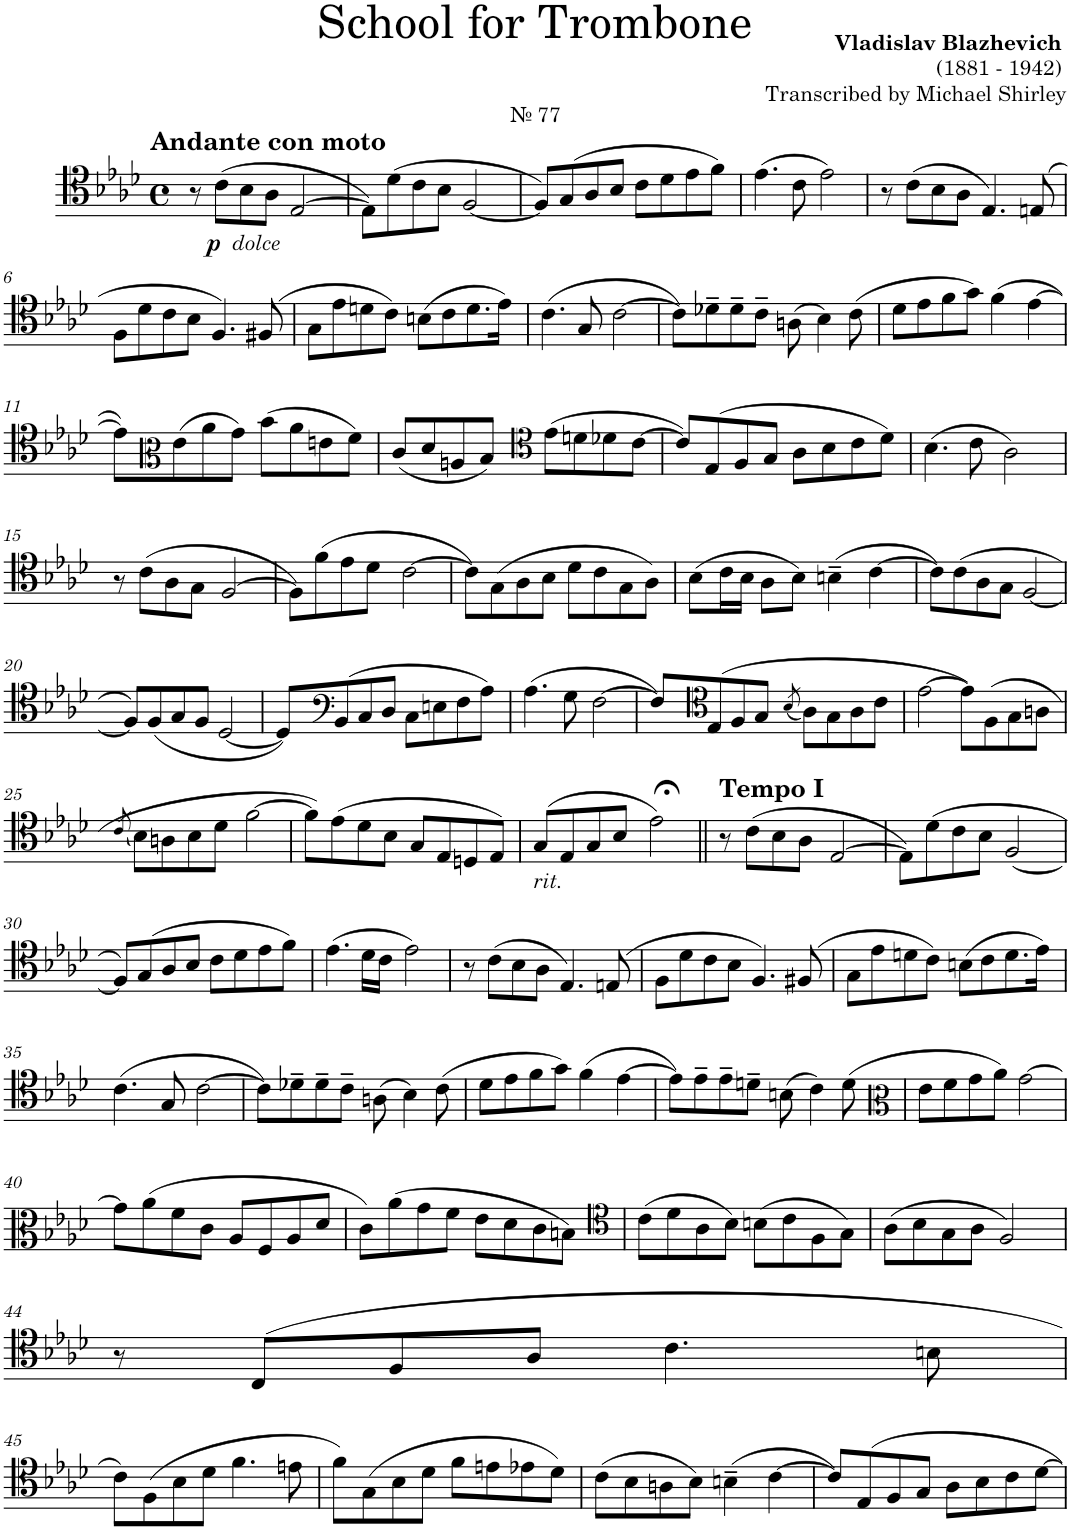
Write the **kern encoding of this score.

**kern	**dynam
*part1	*part1
*staff1	*staff1
*I"Trombone	*
*I'Tbn.	*
*clefC4	*
*k[b-e-a-d-]	*
*M4/4	*
*met(c)	*
=1	=1
!LO:TX:a:t=№ 77	!
!LO:TX:a:B:t=Andante con moto	!
!	!LO:DY:b
8r	p
!LO:TX:b:i:t=dolce	!
(8c\L	.
8B-\	.
8A-\J	.
[2E-/	.
=2	=2
8E-\L])	.
(8d-\	.
8c\	.
8B-\J	.
[2F/	.
=3	=3
8F/L])	.
(8G/	.
8A-/	.
8B-/J	.
8c\L	.
8d-\	.
8e-\	.
8f\J)	.
=4	=4
(4.e-\	.
8c\	.
2e-\)	.
=5	=5
8r	.
(8c\L	.
8B-\	.
8A-\J	.
4.E-/)	.
(8En/	.
!!LO:LB:g=z
=6	=6
8F\L	.
8d-\	.
8c\	.
8B-\J	.
4.F/)	.
(8F#X/	.
=7	=7
8G\L	.
8e-\	.
8dn\	.
8c\J)	.
(8Bn\L	.
8c\	.
8.d\	.
16e-\Jk)	.
=8	=8
(4.c\	.
8G/	.
[2c\	.
=9	=9
8c\L])	.
8d-X~\	.
8d-~\	.
8c~\J	.
(8An\	.
4B-\)	.
(8c\	.
=10	=10
8d-\L	.
8e-\	.
8f\	.
8g\J)	.
(4f\	.
[4e-\	.
!!LO:LB:g=z
=11	=11
8e-\L])	.
*clefC3	*
(8e-\	.
8a-\	.
8g\J)	.
(8b-\L	.
8a-\	.
8en\	.
8f\J)	.
=12	=12
(8c/L	.
8d-/	.
8An/	.
8B-/J)	.
*clefC4	*
(8e-\L	.
8dn\	.
8d-X\	.
[8c\J	.
=13	=13
8c/L])	.
(8E-/	.
8F/	.
8G/J	.
8A-\L	.
8B-\	.
8c\	.
8d-\J)	.
=14	=14
(4.B-\	.
8c\	.
2A-\)	.
!!LO:LB:g=z
=15	=15
8r	.
(8c\L	.
8A-\	.
8G\J	.
[2F/	.
=16	=16
8F\L])	.
(8f\	.
8e-\	.
8d-\J	.
[2c\	.
=17	=17
8c\L])	.
(8G\	.
8A-\	.
8B-\J	.
8d-\L	.
8c\	.
8G\	.
8A-\J)	.
=18	=18
(8B-\L	.
16c\L	.
16B-\JJ	.
8A-\L	.
8B-\J)	.
(4Bn~\	.
[4c\	.
=19	=19
8c\L])	.
(8c\	.
8A-\	.
8G\J	.
[2F/	.
!!LO:LB:g=z
=20	=20
8F/L])	.
(8F/	.
8G/	.
8F/J	.
[2D-/	.
=21	=21
8D-/L])	.
*clefF4	*
(8BB-/	.
8C/	.
8D-/J	.
8C\L	.
8En\	.
8F\	.
8A-\J)	.
=22	=22
(4.A-\	.
8G\	.
[2F\	.
=23	=23
8F/L])	.
*clefC4	*
(8E-/	.
8F/	.
8G/J	.
(8qB-/	.
8A-\L)	.
8G\	.
8A-\	.
8c\J	.
=24	=24
[2e-\	.
8e-\L])	.
(8F\	.
8G\	.
8An\J	.
!!LO:LB:g=z
=25	=25
(8qc/	.
8B-\L)	.
8An\	.
8B-\	.
8d-\J	.
[2f\	.
=26	=26
8f\L])	.
(8e-\	.
8d-\	.
8B-\J	.
8G/L	.
8E-/	.
8Dn/	.
8E-/J)	.
=27	=27
!LO:TX:b:i:t=rit.	!
(>8G/L	.
8E-/	.
8G/	.
8B-/J	.
2e-;<\)	.
=28||	=28||
!LO:TX:a:B:t=Tempo I	!
8r	.
(8c\L	.
8B-\	.
8A-\J	.
[2E-/	.
=29	=29
8E-\L])	.
(8d-\	.
8c\	.
8B-\J	.
[2F/	.
!!LO:LB:g=z
=30	=30
8F/L])	.
(8G/	.
8A-/	.
8B-/J	.
8c\L	.
8d-\	.
8e-\	.
8f\J)	.
=31	=31
(4.e-\	.
16d-\LL	.
16c\JJ	.
2e-\)	.
=32	=32
8r	.
(8c\L	.
8B-\	.
8A-\J	.
4.E-/)	.
(8En/	.
=33	=33
8F\L	.
8d-\	.
8c\	.
8B-\J	.
4.F/)	.
(8F#X/	.
=34	=34
8G\L	.
8e-\	.
8dn\	.
8c\J)	.
(8Bn\L	.
8c\	.
8.d\	.
16e-\Jk)	.
!!LO:LB:g=z
=35	=35
(4.c\	.
8G/	.
[2c\	.
=36	=36
8c\L])	.
8d-X~\	.
8d-~\	.
8c~\J	.
(8An\	.
4B-\)	.
(8c\	.
=37	=37
8d-\L	.
8e-\	.
8f\	.
8g\J)	.
(4f\	.
[4e-\	.
=38	=38
8e-\L])	.
8e-~\	.
8e-~\	.
8dn~\J	.
(8Bn\	.
4c\)	.
(8d\	.
=39	=39
*clefC3	*
8e-\L	.
8f\	.
8g\	.
8a-\J)	.
[2g\	.
!!LO:LB:g=z
=40	=40
8g\L]	.
(8a-\	.
8f\	.
8c\J	.
8A-/L	.
8F/	.
8A-/	.
8d-/J	.
=41	=41
8c\L)	.
(8a-\	.
8g\	.
8f\J	.
8e-\L	.
8d-\	.
8c\	.
8Bn\J)	.
=42	=42
*clefC4	*
(8c\L	.
8d-\	.
8A-\	.
8B-\J)	.
(8Bn\L	.
8c\	.
8F\	.
8G\J)	.
=43	=43
(8A-\L	.
8B-\	.
8G\	.
8A-\J	.
2F/)	.
!!LO:LB:g=z
=44	=44
8r	.
(8C/L	.
8F/	.
8A-/J	.
4.c\	.
8Bn\	.
!!LO:LB:g=z
=45	=45
8c\L)	.
(8F\	.
8B-\	.
8d-\J	.
4.f\	.
8en\	.
=46	=46
8f\L)	.
(8G\	.
8B-\	.
8d-\J	.
8f\L	.
8en\	.
8e-X\	.
8d-\J)	.
=47	=47
(8c\L	.
8B-\	.
8An\	.
8B-\J)	.
(4Bn~\	.
[4c\	.
=48	=48
8c/L])	.
8E-/	.
8F/	.
8G/J	.
8A-\L	.
8B-\	.
8c\	.
[8d-\J	.
=	=
*-	*-
